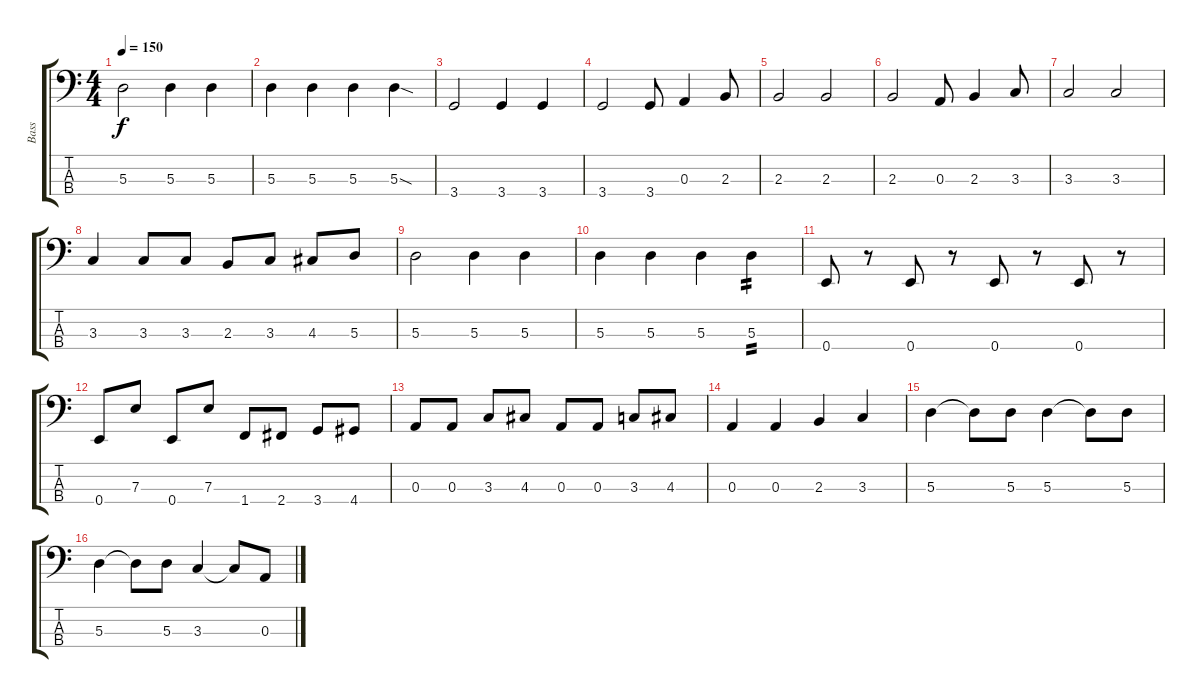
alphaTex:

\track ("Bass" "Bass") {instrument electricbassfinger}
\staff {score tabs}
\tuning (G2 D2 A1 E1) {hide}
\ts (4 4)
\tempo 150
\clef f4
\ks c
5.3.2{dy f} 5.3.4 5.3.4 |
5.3.4 5.3.4 5.3.4 5.3{sod}.4 |
3.4.2 3.4.4 3.4.4 |
3.4.2 3.4.8 0.3.4 2.3.8 |
2.3.2 2.3.2 |
2.3.2 0.3.8 2.3.4 3.3.8 |
3.3.2 3.3.2 |
3.3.4 3.3.8 3.3.8 2.3.8 3.3.8 4.3.8 5.3.8 |
5.3.2 5.3.4 5.3.4 |
5.3.4 5.3.4 5.3.4 5.3.4{tp 2} |
0.4.8 r.8 0.4.8 r.8 0.4.8 r.8 0.4.8 r.8 |
0.4.8 7.3.8 0.4.8 7.3.8 1.4.8 2.4.8 3.4.8 4.4.8 |
0.3.8 0.3.8 3.3.8 4.3.8 0.3.8 0.3.8 3.3.8 4.3.8 |
0.3.4 0.3.4 2.3.4 3.3.4 |
5.3.4 5.3{t}.8 5.3.8 5.3.4 5.3{t}.8 5.3.8 |
5.3.4 5.3{t}.8 5.3.8 3.3.4 3.3{t}.8 0.3.8
